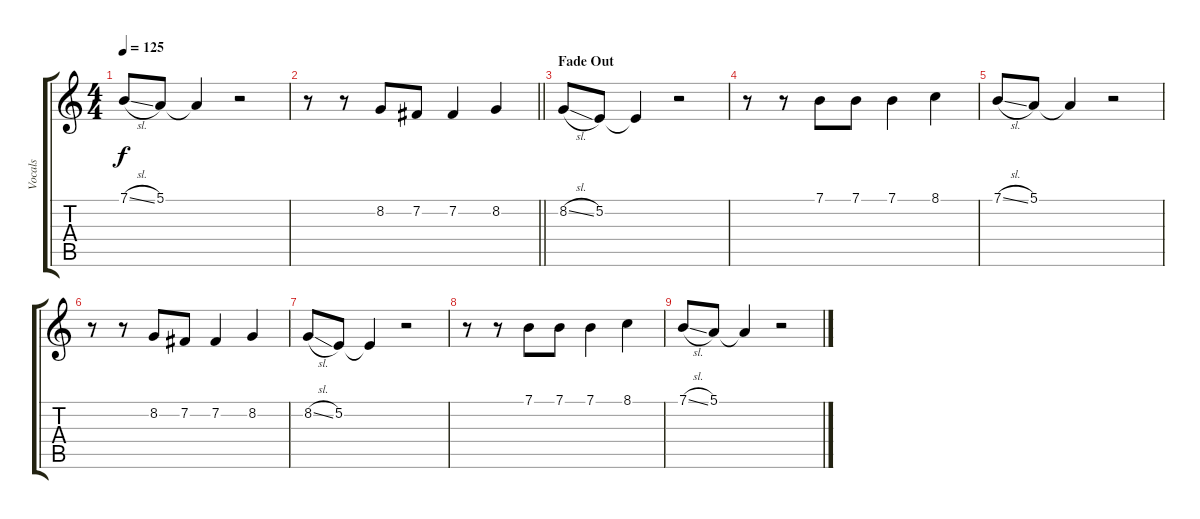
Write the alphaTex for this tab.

\track ("Vocals" "Vocals") {instrument clarinet}
\staff {score tabs}
\tuning (E4 B3 G3 D3 A2 D2) {hide}
\ts (4 4)
\tempo 125
\clef g2
\ks c
7.1{sl}.8{dy f} 5.1.8 5.1{t}.4 r.2 |
\barLineRight lightlight
r.8 r.8 8.2.8 7.2.8 7.2.4 8.2.4 |
\section ("" "Fade Out")
8.2{sl}.8{volume 8} 5.2.8 5.2{t}.4 r.2 |
r.8 r.8 7.1.8 7.1.8 7.1.4 8.1.4 |
7.1{sl}.8 5.1.8 5.1{t}.4 r.2 |
r.8{volume 0} r.8 8.2.8 7.2.8 7.2.4 8.2.4 |
8.2{sl}.8 5.2.8 5.2{t}.4 r.2 |
r.8 r.8 7.1.8 7.1.8 7.1.4 8.1.4 |
7.1{sl}.8 5.1.8 5.1{t}.4 r.2
